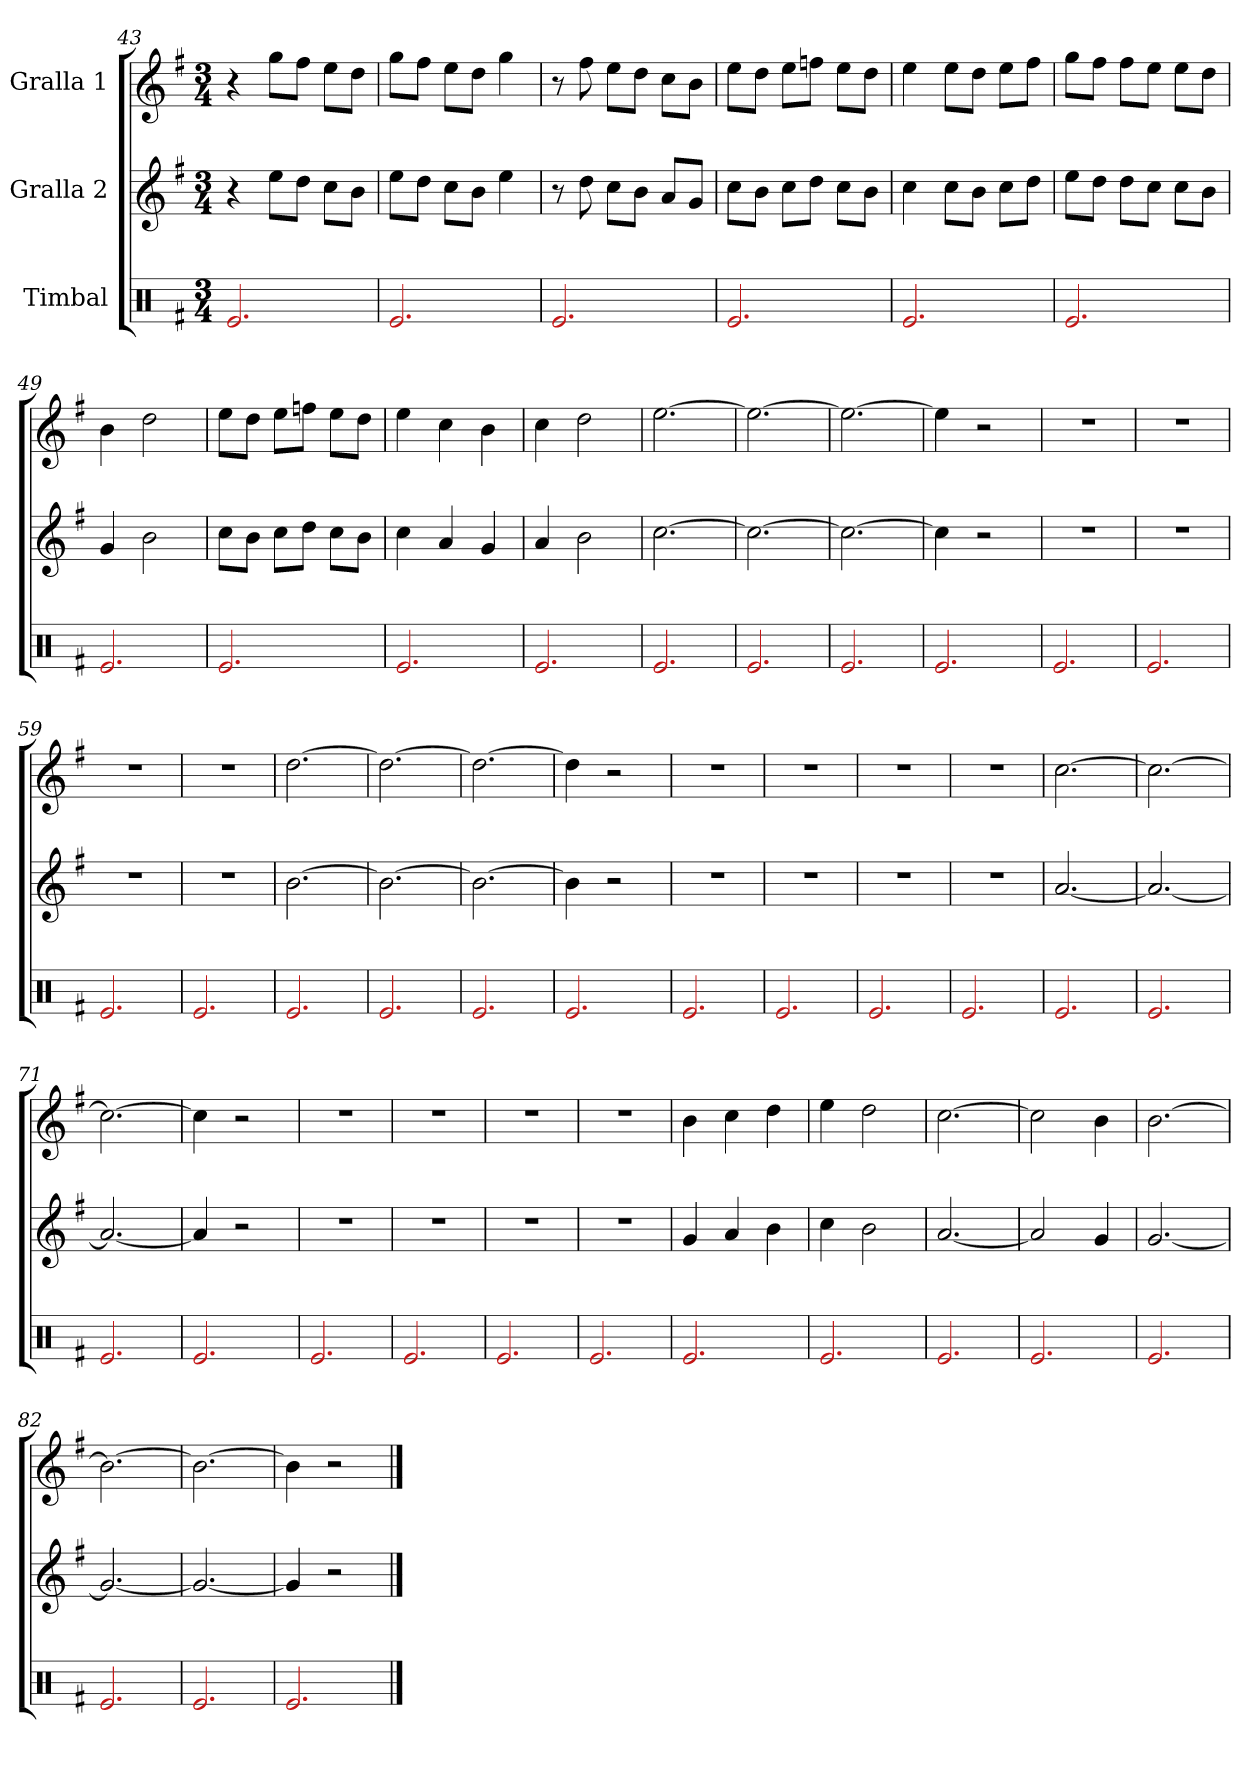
**kern	**kern	**kern
*part3	*part2	*part1
*staff3	*staff2	*staff1
*I"Timbal	*I"Gralla 2	*I"Gralla 1
*clefX	*clefG2	*clefG2
*k[f#]	*k[f#]	*k[f#]
*M3/4	*M3/4	*M3/4
=43	=43	=43
2.e	4r	4r
.	8ee\L	8gg\L
.	8dd\J	8ff#\J
.	8cc\L	8ee\L
.	8b\J	8dd\J
=44	=44	=44
2.e	8ee\L	8gg\L
.	8dd\J	8ff#\J
.	8cc\L	8ee\L
.	8b\J	8dd\J
.	4ee	4gg
=45	=45	=45
2.e	8r	8r
.	8dd	8ff#
.	8cc\L	8ee\L
.	8b\J	8dd\J
.	8a/L	8cc\L
.	8g/J	8b\J
=46	=46	=46
2.e	8cc\L	8ee\L
.	8b\J	8dd\J
.	8cc\L	8ee\L
.	8dd\J	8ff\J
.	8cc\L	8ee\L
.	8b\J	8dd\J
=47	=47	=47
2.e	4cc	4ee
.	8cc\L	8ee\L
.	8b\J	8dd\J
.	8cc\L	8ee\L
.	8dd\J	8ff#\J
=48	=48	=48
2.e	8ee\L	8gg\L
.	8dd\J	8ff#\J
.	8dd\L	8ff#\L
.	8cc\J	8ee\J
.	8cc\L	8ee\L
.	8b\J	8dd\J
=49	=49	=49
2.e	4g	4b
.	2b	2dd
=50	=50	=50
2.e	8cc\L	8ee\L
.	8b\J	8dd\J
.	8cc\L	8ee\L
.	8dd\J	8ff\J
.	8cc\L	8ee\L
.	8b\J	8dd\J
=51	=51	=51
2.e	4cc	4ee
.	4a	4cc
.	4g	4b
=52	=52	=52
2.e	4a	4cc
.	2b	2dd
=53	=53	=53
2.e	[2.cc	[2.ee
=54	=54	=54
2.e	2.cc_	2.ee_
=55	=55	=55
2.e	2.cc_	2.ee_
=56	=56	=56
2.e	4cc]	4ee]
.	2r	2r
=57	=57	=57
2.e	2.r	2.r
=58	=58	=58
2.e	2.r	2.r
=59	=59	=59
2.e	2.r	2.r
=60	=60	=60
2.e	2.r	2.r
=61	=61	=61
2.e	[2.b	[2.dd
=62	=62	=62
2.e	2.b_	2.dd_
=63	=63	=63
2.e	2.b_	2.dd_
=64	=64	=64
2.e	4b]	4dd]
.	2r	2r
=65	=65	=65
2.e	2.r	2.r
=66	=66	=66
2.e	2.r	2.r
=67	=67	=67
2.e	2.r	2.r
=68	=68	=68
2.e	2.r	2.r
=69	=69	=69
2.e	[2.a	[2.cc
=70	=70	=70
2.e	2.a_	2.cc_
=71	=71	=71
2.e	2.a_	2.cc_
=72	=72	=72
2.e	4a]	4cc]
.	2r	2r
=73	=73	=73
2.e	2.r	2.r
=74	=74	=74
2.e	2.r	2.r
=75	=75	=75
2.e	2.r	2.r
=76	=76	=76
2.e	2.r	2.r
=77	=77	=77
2.e	4g	4b
.	4a	4cc
.	4b	4dd
=78	=78	=78
2.e	4cc	4ee
.	2b	2dd
=79	=79	=79
2.e	[2.a	[2.cc
=80	=80	=80
2.e	2a]	2cc]
.	4g	4b
=81	=81	=81
2.e	[2.g	[2.b
=82	=82	=82
2.e	2.g_	2.b_
=83	=83	=83
2.e	2.g_	2.b_
=84	=84	=84
2.e	4g]	4b]
.	2r	2r
==	==	==
*-	*-	*-
